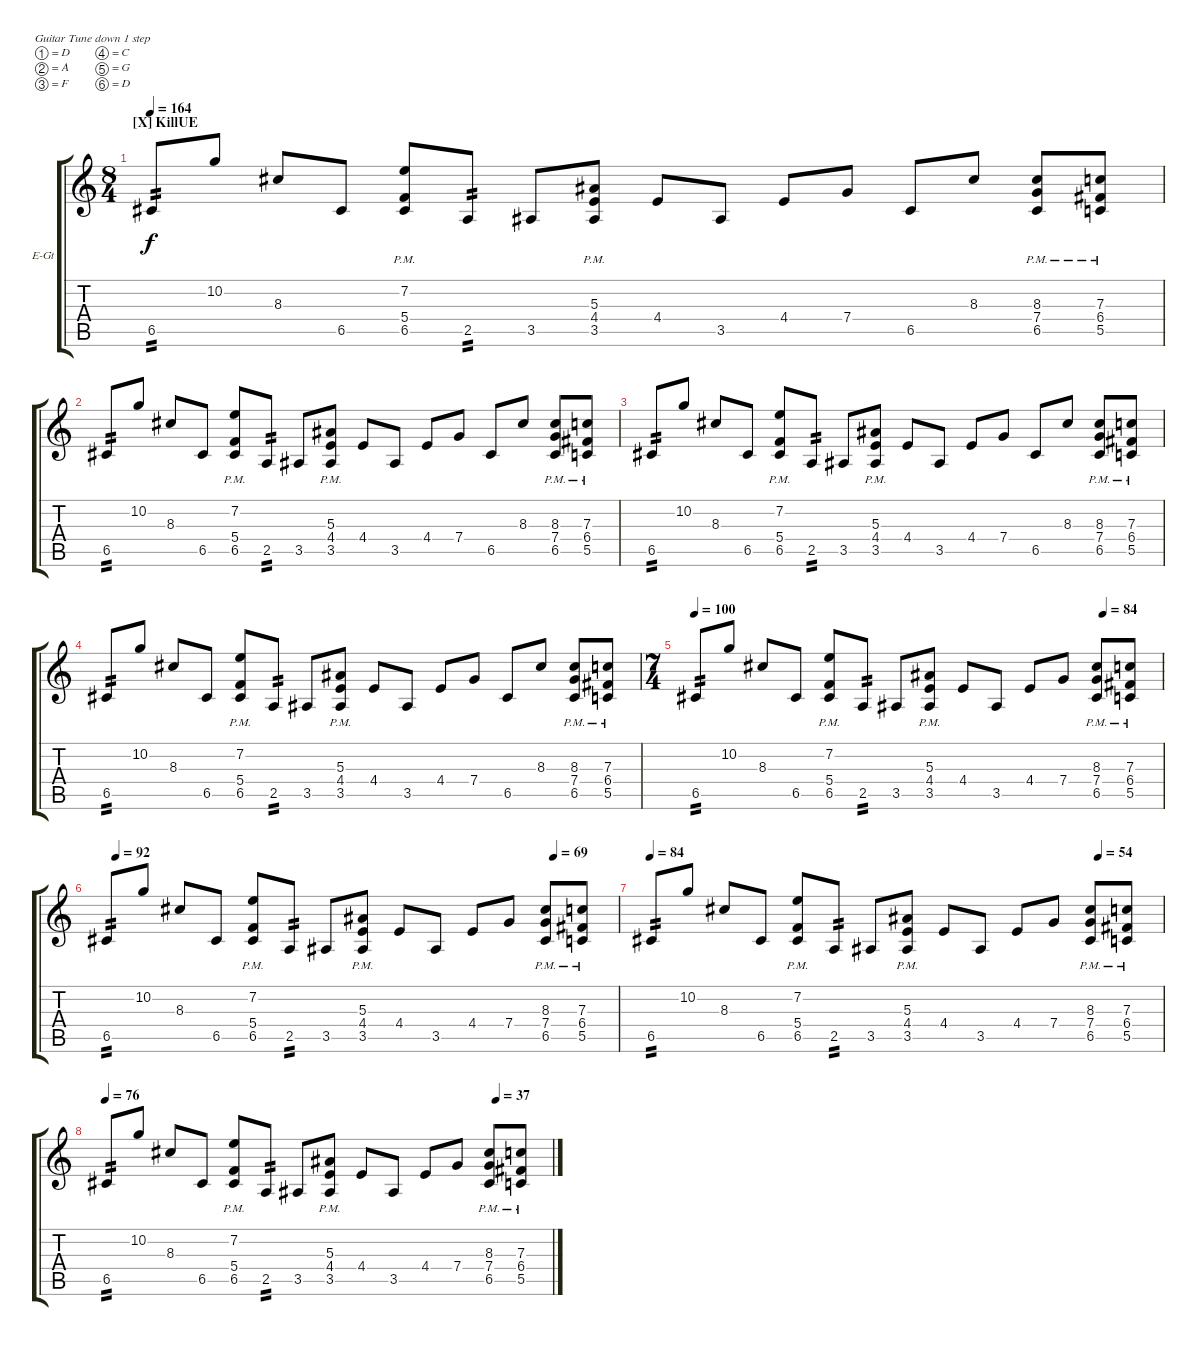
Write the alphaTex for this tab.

\defaultSystemsLayout 4
\bracketExtendMode groupsimilarinstruments
\firstSystemTrackNameOrientation horizontal
\otherSystemsTrackNameOrientation horizontal
\track ("K-Bo" "E-Gt") {instrument distortionguitar}
\staff {score tabs}
\tuning (D4 A3 F3 C3 G2 D2)
\ts (8 4)
\section ("X" "KillUE")
\tempo 164
\clef g2
\ks c
6.5.8{tp 2 dy f} 10.2.8 8.3.8 6.5.8 (7.2 5.4 6.5{pm}).8 2.5.8{tp 2} 3.5.8 (5.3 4.4 3.5{pm}).8 4.4.8 3.5.8 4.4.8 7.4.8 6.5.8 8.3.8 (6.5{pm} 7.4{pm} 8.3{pm}).8 (5.5{pm} 6.4{pm} 7.3{pm}).8 |
6.5.8{tp 2} 10.2.8 8.3.8 6.5.8 (7.2 5.4 6.5{pm}).8 2.5.8{tp 2} 3.5.8 (5.3 4.4 3.5{pm}).8 4.4.8 3.5.8 4.4.8 7.4.8 6.5.8 8.3.8 (6.5{pm} 7.4{pm} 8.3{pm}).8 (5.5{pm} 6.4{pm} 7.3{pm}).8 |
6.5.8{tp 2} 10.2.8 8.3.8 6.5.8 (7.2 5.4 6.5{pm}).8 2.5.8{tp 2} 3.5.8 (5.3 4.4 3.5{pm}).8 4.4.8 3.5.8 4.4.8 7.4.8 6.5.8 8.3.8 (6.5{pm} 7.4{pm} 8.3{pm}).8 (5.5{pm} 6.4{pm} 7.3{pm}).8 |
6.5.8{tp 2} 10.2.8 8.3.8 6.5.8 (7.2 5.4 6.5{pm}).8 2.5.8{tp 2} 3.5.8 (5.3 4.4 3.5{pm}).8 4.4.8 3.5.8 4.4.8 7.4.8 6.5.8 8.3.8 (6.5{pm} 7.4{pm} 8.3{pm}).8 (5.5{pm} 6.4{pm} 7.3{pm}).8 |
\ts (7 4)
\tempo 100
\tempo (84 0.875)
6.5.8{tp 2} 10.2.8 8.3.8 6.5.8 (7.2 5.4 6.5{pm}).8 2.5.8{tp 2} 3.5.8 (5.3 4.4 3.5{pm}).8 4.4.8 3.5.8 4.4.8 7.4.8 (6.5{pm} 7.4{pm} 8.3{pm}).8 (5.5{pm} 6.4{pm} 7.3{pm}).8 |
\tempo (92 0.0204082)
\tempo (69 0.875)
6.5.8{tp 2} 10.2.8 8.3.8 6.5.8 (7.2 5.4 6.5{pm}).8 2.5.8{tp 2} 3.5.8 (5.3 4.4 3.5{pm}).8 4.4.8 3.5.8 4.4.8 7.4.8 (6.5{pm} 7.4{pm} 8.3{pm}).8 (5.5{pm} 6.4{pm} 7.3{pm}).8 |
\tempo 84
\tempo (54 0.875)
6.5.8{tp 2} 10.2.8 8.3.8 6.5.8 (7.2 5.4 6.5{pm}).8 2.5.8{tp 2} 3.5.8 (5.3 4.4 3.5{pm}).8 4.4.8 3.5.8 4.4.8 7.4.8 (6.5{pm} 7.4{pm} 8.3{pm}).8 (5.5{pm} 6.4{pm} 7.3{pm}).8 |
\tempo 76
\tempo (37 0.875)
6.5.8{tp 2} 10.2.8 8.3.8 6.5.8 (7.2 5.4 6.5{pm}).8 2.5.8{tp 2} 3.5.8 (5.3 4.4 3.5{pm}).8 4.4.8 3.5.8 4.4.8 7.4.8 (6.5{pm} 7.4{pm} 8.3{pm}).8 (5.5{pm} 6.4{pm} 7.3{pm}).8
